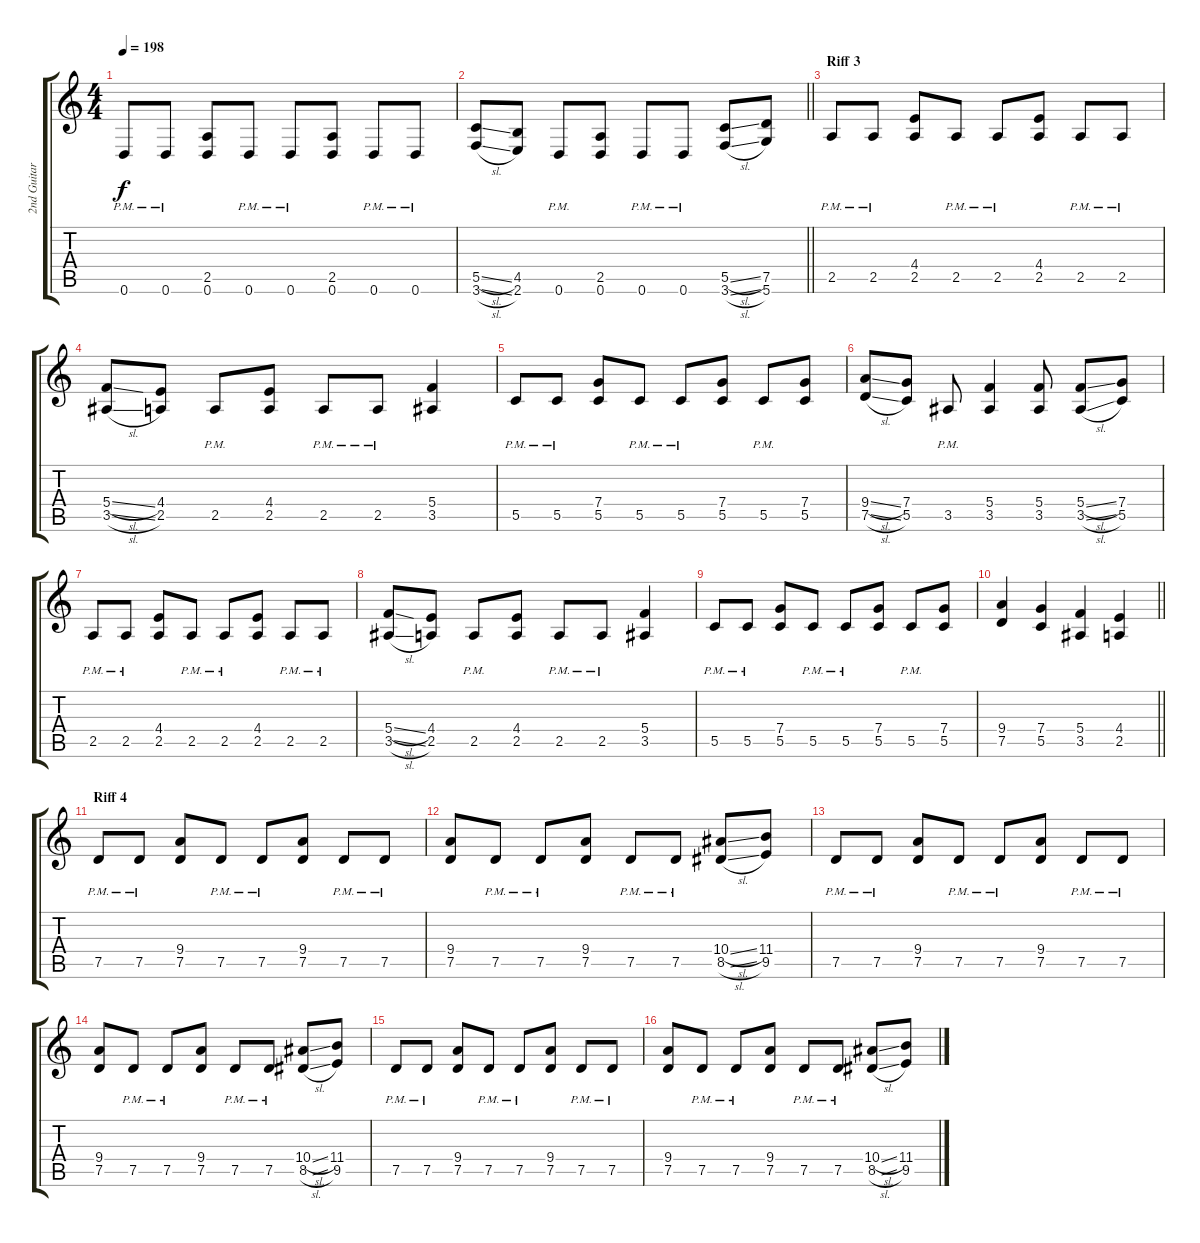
\track ("2nd Guitar" "2nd Guitar") {instrument overdrivenguitar}
\staff {score tabs}
\tuning (D4 A3 F3 C3 G2 D2) {hide}
\ts (4 4)
\tempo 198
\clef g2
\ks c
0.6{pm}.8{dy f} 0.6{pm}.8 (2.5 0.6).8 0.6{pm}.8 0.6{pm}.8 (2.5 0.6).8 0.6{pm}.8 0.6{pm}.8 |
\barLineRight lightlight
(5.5{sl} 3.6{sl}).8 (4.5 2.6).8 0.6{pm}.8 (2.5 0.6).8 0.6{pm}.8 0.6{pm}.8 (5.5{sl} 3.6{sl}).8 (7.5 5.6).8 |
\section ("" "Riff 3")
2.5{pm}.8 2.5{pm}.8 (4.4 2.5).8 2.5{pm}.8 2.5{pm}.8 (4.4 2.5).8 2.5{pm}.8 2.5{pm}.8 |
(5.4{sl} 3.5{sl}).8 (4.4 2.5).8 2.5{pm}.8 (4.4 2.5).8 2.5{pm}.8 2.5{pm}.8 (5.4 3.5).4 |
5.5{pm}.8 5.5{pm}.8 (7.4 5.5).8 5.5{pm}.8 5.5{pm}.8 (7.4 5.5).8 5.5{pm}.8 (7.4 5.5).8 |
(9.4{sl} 7.5{sl}).8 (7.4 5.5).8 3.5{pm}.8 (5.4 3.5).4 (5.4 3.5).8 (5.4{sl} 3.5{sl}).8 (7.4 5.5).8 |
2.5{pm}.8 2.5{pm}.8 (4.4 2.5).8 2.5{pm}.8 2.5{pm}.8 (4.4 2.5).8 2.5{pm}.8 2.5{pm}.8 |
(5.4{sl} 3.5{sl}).8 (4.4 2.5).8 2.5{pm}.8 (4.4 2.5).8 2.5{pm}.8 2.5{pm}.8 (5.4 3.5).4 |
5.5{pm}.8 5.5{pm}.8 (7.4 5.5).8 5.5{pm}.8 5.5{pm}.8 (7.4 5.5).8 5.5{pm}.8 (7.4 5.5).8 |
\barLineRight lightlight
(9.4 7.5).4 (7.4 5.5).4 (5.4 3.5).4 (4.4 2.5).4 |
\section ("" "Riff 4")
7.5{pm}.8 7.5{pm}.8 (9.4 7.5).8 7.5{pm}.8 7.5{pm}.8 (9.4 7.5).8 7.5{pm}.8 7.5{pm}.8 |
(9.4 7.5).8 7.5{pm}.8 7.5{pm}.8 (9.4 7.5).8 7.5{pm}.8 7.5{pm}.8 (10.4{sl} 8.5{sl}).8 (11.4 9.5).8 |
7.5{pm}.8 7.5{pm}.8 (9.4 7.5).8 7.5{pm}.8 7.5{pm}.8 (9.4 7.5).8 7.5{pm}.8 7.5{pm}.8 |
(9.4 7.5).8 7.5{pm}.8 7.5{pm}.8 (9.4 7.5).8 7.5{pm}.8 7.5{pm}.8 (10.4{sl} 8.5{sl}).8 (11.4 9.5).8 |
7.5{pm}.8 7.5{pm}.8 (9.4 7.5).8 7.5{pm}.8 7.5{pm}.8 (9.4 7.5).8 7.5{pm}.8 7.5{pm}.8 |
(9.4 7.5).8 7.5{pm}.8 7.5{pm}.8 (9.4 7.5).8 7.5{pm}.8 7.5{pm}.8 (10.4{sl} 8.5{sl}).8 (11.4 9.5).8
